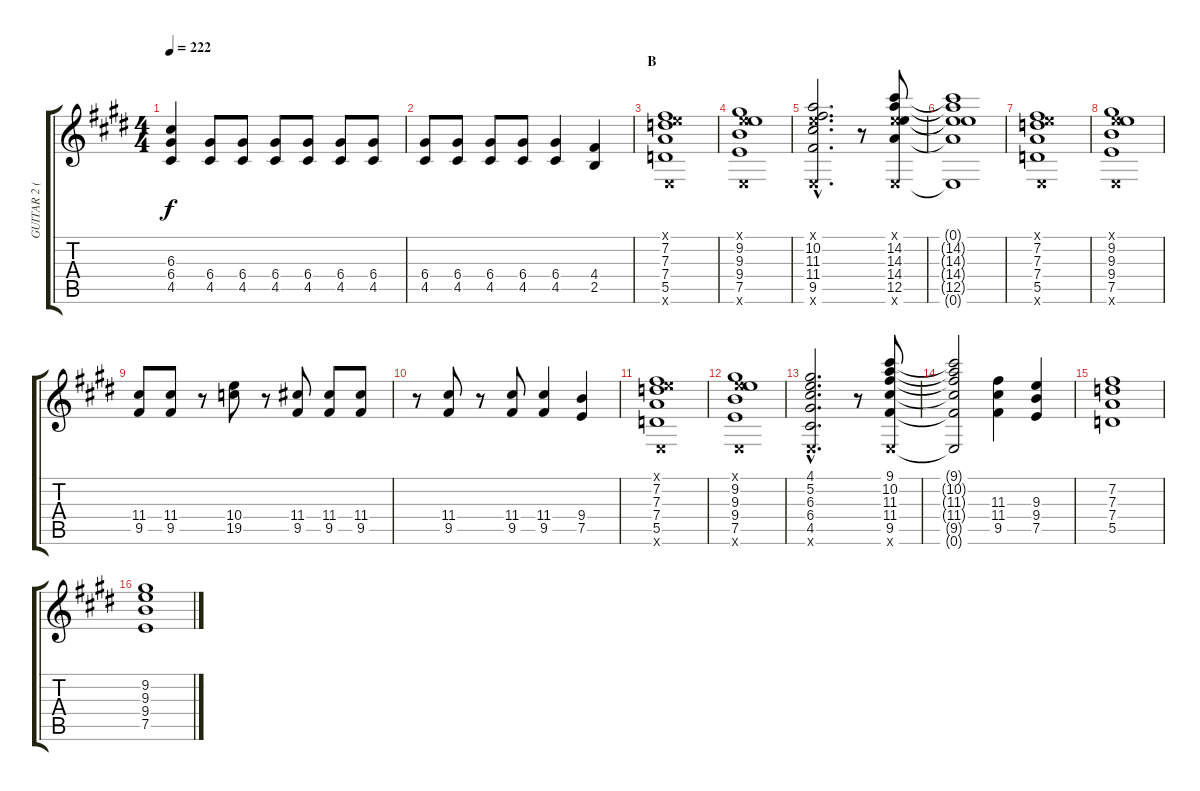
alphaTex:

\track ("GUITAR 2 (LEFT)" "GUITAR 2 (") {instrument distortionguitar}
\staff {score tabs}
\tuning (E4 B3 G3 D3 A2 E2) {hide}
\ts (4 4)
\tempo 222
\clef g2
\ks c#minor
(6.3 6.4 4.5).4{dy f} (6.4 4.5).8 (6.4 4.5).8 (6.4 4.5).8 (6.4 4.5).8 (6.4 4.5).8 (6.4 4.5).8 |
(6.4 4.5).8 (6.4 4.5).8 (6.4 4.5).8 (6.4 4.5).8 (6.4 4.5).4 (4.4 2.5).4 |
\section ("" "B")
(0.1{x} 7.2 7.3 7.4 5.5 0.6{x}).1 |
(0.1{x} 9.2 9.3 9.4 7.5 0.6{x}).1 |
(0.1{hac x} 10.2{hac} 11.3{hac} 11.4{hac} 9.5{hac} 0.6{hac x}).2{d} r.8 (0.1{x} 14.2 14.3 14.4 12.5 0.6{x}).8 |
(0.1{t} 14.2{t} 14.3{t} 14.4{t} 12.5{t} 0.6{t}).1 |
(0.1{x} 7.2 7.3 7.4 5.5 0.6{x}).1 |
(0.1{x} 9.2 9.3 9.4 7.5 0.6{x}).1 |
(11.4 9.5).8 (11.4 9.5).8 r.8 (10.4 19.5).8 r.8 (11.4 9.5).8 (11.4 9.5).8 (11.4 9.5).8 |
r.8 (11.4 9.5).8 r.8 (11.4 9.5).8 (11.4 9.5).4 (9.4 7.5).4 |
(0.1{x} 7.2 7.3 7.4 5.5 0.6{x}).1 |
(0.1{x} 9.2 9.3 9.4 7.5 0.6{x}).1 |
(4.1{hac} 5.2{hac} 6.3{hac} 6.4{hac} 4.5{hac} 0.6{hac x}).2{d} r.8 (9.1 10.2 11.3 11.4 9.5 0.6{x}).8 |
(9.1{t} 10.2{t} 11.3{t} 11.4{t} 9.5{t} 0.6{t}).2 (11.3 11.4 9.5).4 (9.3 9.4 7.5).4 |
(7.2 7.3 7.4 5.5).1 |
(9.2 9.3 9.4 7.5).1
